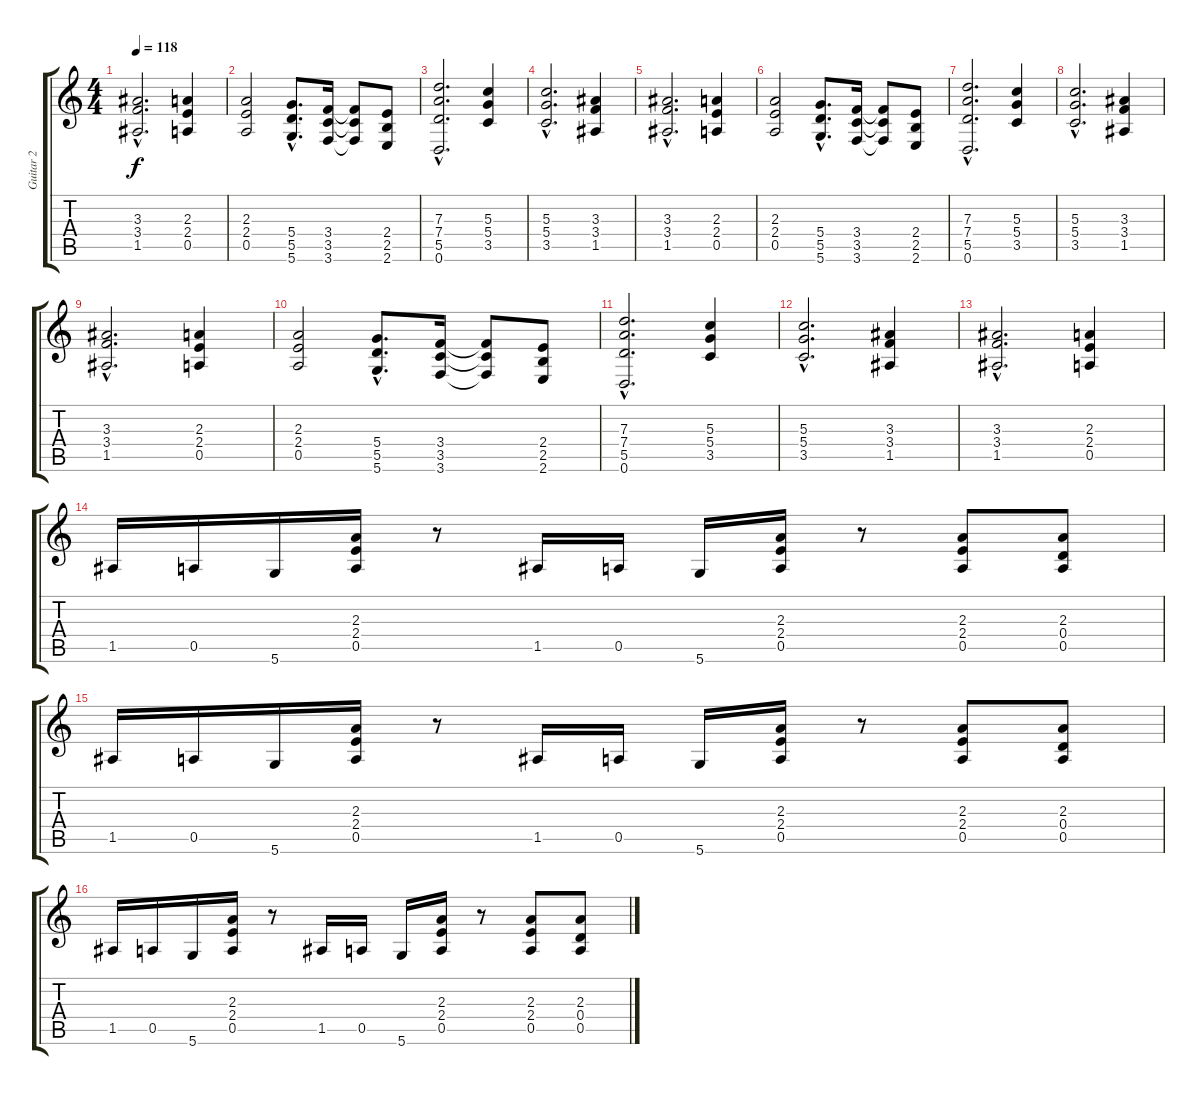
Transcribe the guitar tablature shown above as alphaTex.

\track ("Guitar 2" "Guitar 2") {instrument distortionguitar}
\staff {score tabs}
\tuning (E4 B3 G3 D3 A2 D2) {hide}
\ts (4 4)
\tempo 118
\clef g2
\ks c
(3.3{hac} 3.4{hac} 1.5{hac}).2{d dy f} (2.3 2.4 0.5).4 |
(2.3 2.4 0.5).2 (5.4{hac} 5.5{hac} 5.6{hac}).8{d} (3.4 3.5 3.6).16 (3.4{t} 3.5{t} 3.6{t}).8 (2.4 2.5 2.6).8 |
(7.3{hac} 7.4{hac} 5.5{hac} 0.6{hac}).2{d} (5.3 5.4 3.5).4 |
(5.3{hac} 5.4{hac} 3.5{hac}).2{d} (3.3 3.4 1.5).4 |
(3.3{hac} 3.4{hac} 1.5{hac}).2{d} (2.3 2.4 0.5).4 |
(2.3 2.4 0.5).2 (5.4{hac} 5.5{hac} 5.6{hac}).8{d} (3.4 3.5 3.6).16 (3.4{t} 3.5{t} 3.6{t}).8 (2.4 2.5 2.6).8 |
(7.3{hac} 7.4{hac} 5.5{hac} 0.6{hac}).2{d} (5.3 5.4 3.5).4 |
(5.3{hac} 5.4{hac} 3.5{hac}).2{d} (3.3 3.4 1.5).4 |
(3.3{hac} 3.4{hac} 1.5{hac}).2{d} (2.3 2.4 0.5).4 |
(2.3 2.4 0.5).2 (5.4{hac} 5.5{hac} 5.6{hac}).8{d} (3.4 3.5 3.6).16 (3.4{t} 3.5{t} 3.6{t}).8 (2.4 2.5 2.6).8 |
(7.3{hac} 7.4{hac} 5.5{hac} 0.6{hac}).2{d} (5.3 5.4 3.5).4 |
(5.3{hac} 5.4{hac} 3.5{hac}).2{d} (3.3 3.4 1.5).4 |
(3.3{hac} 3.4{hac} 1.5{hac}).2{d} (2.3 2.4 0.5).4 |
1.5.16 0.5.16 5.6.16 (2.3 2.4 0.5).16 r.8 1.5.16 0.5.16 5.6.16 (2.3 2.4 0.5).16 r.8 (2.3 2.4 0.5).8 (2.3 0.4 0.5).8 |
1.5.16 0.5.16 5.6.16 (2.3 2.4 0.5).16 r.8 1.5.16 0.5.16 5.6.16 (2.3 2.4 0.5).16 r.8 (2.3 2.4 0.5).8 (2.3 0.4 0.5).8 |
1.5.16 0.5.16 5.6.16 (2.3 2.4 0.5).16 r.8 1.5.16 0.5.16 5.6.16 (2.3 2.4 0.5).16 r.8 (2.3 2.4 0.5).8 (2.3 0.4 0.5).8
